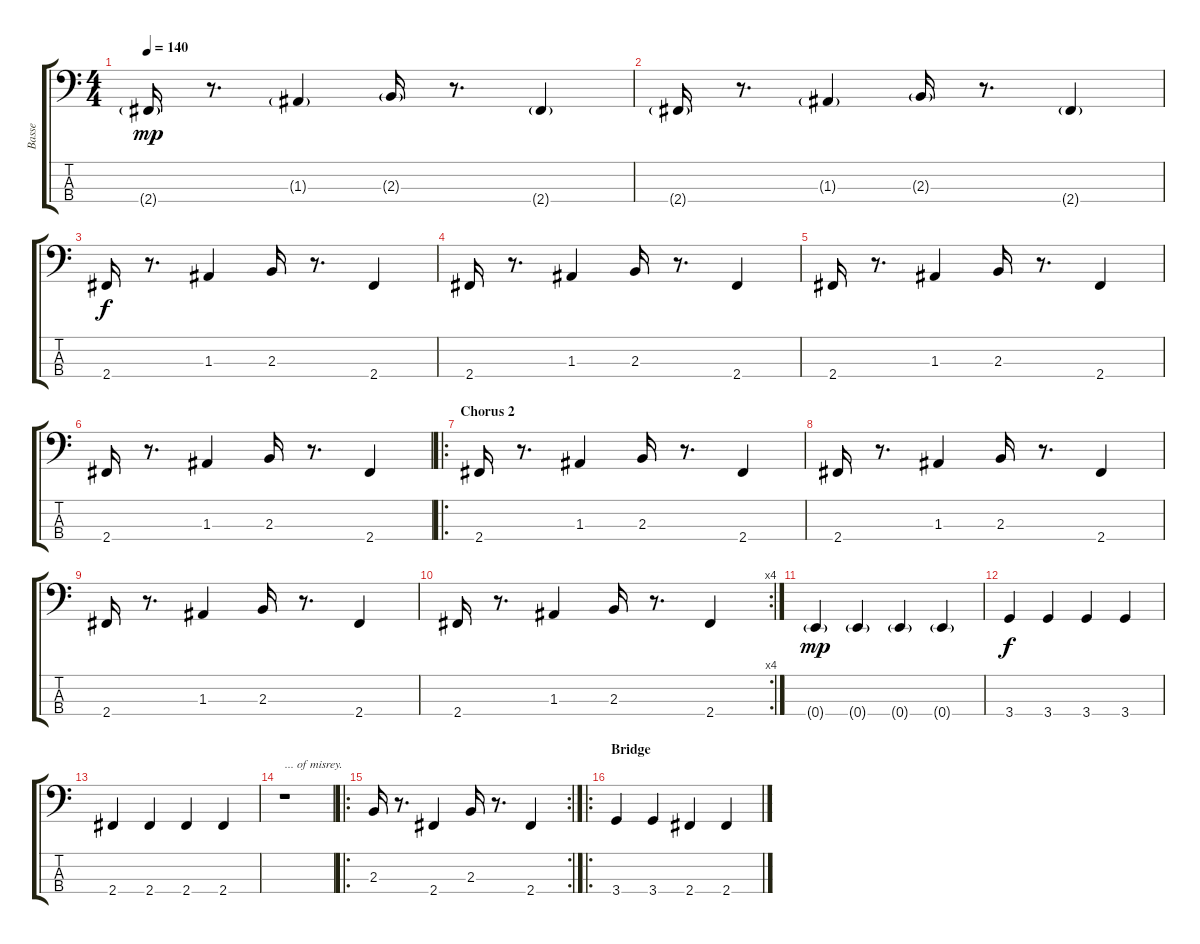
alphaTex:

\track ("Basse" "Basse") {instrument electricbassfinger}
\staff {score tabs}
\tuning (G2 D2 A1 E1) {hide}
\ts (4 4)
\tempo 140
\clef f4
\ks c
2.4{g}.16{dy mp} r.8{d} 1.3{g}.4 2.3{g}.16 r.8{d} 2.4{g}.4 |
2.4{g}.16 r.8{d} 1.3{g}.4 2.3{g}.16 r.8{d} 2.4{g}.4 |
2.4.16{dy f} r.8{d} 1.3.4 2.3.16 r.8{d} 2.4.4 |
2.4.16 r.8{d} 1.3.4 2.3.16 r.8{d} 2.4.4 |
2.4.16 r.8{d} 1.3.4 2.3.16 r.8{d} 2.4.4 |
2.4.16 r.8{d} 1.3.4 2.3.16 r.8{d} 2.4.4 |
\ro
\section ("" "Chorus 2")
2.4.16 r.8{d} 1.3.4 2.3.16 r.8{d} 2.4.4 |
2.4.16 r.8{d} 1.3.4 2.3.16 r.8{d} 2.4.4 |
2.4.16 r.8{d} 1.3.4 2.3.16 r.8{d} 2.4.4 |
\rc 4
2.4.16 r.8{d} 1.3.4 2.3.16 r.8{d} 2.4.4 |
0.4{g}.4{dy mp} 0.4{g}.4 0.4{g}.4 0.4{g}.4 |
3.4.4{dy f} 3.4.4 3.4.4 3.4.4 |
2.4.4 2.4.4 2.4.4 2.4.4 |
r.1{txt "... of misrey."} |
\ro
\rc 2
2.3.16 r.8{d} 2.4.4 2.3.16 r.8{d} 2.4.4 |
\ro
\section ("" "Bridge")
3.4.4 3.4.4 2.4.4 2.4.4
